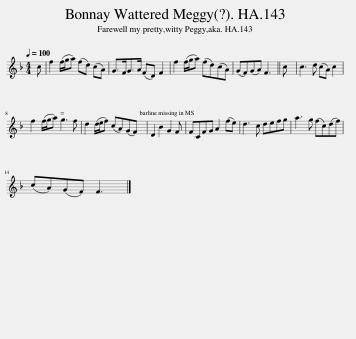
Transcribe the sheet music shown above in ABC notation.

X:1
L:1/8
Q:1/4=100
M:4/4
I:linebreak $
K:F
V:1 treble
V:1
 c | f2 (f/g/a) (fd) (cA) | G>FG>A (FD) F2 | f2 (f/g/a) (fd)(cA) | (GF)(GA) F3 || %5
 c | c3 d (cA) c2 |$ f2 (f/g/a) g3 f | d2 (d/e/f) (cA)(GF) | D2 B2 G2 F | %10
 FCFG A2 (fe) | d3 c defg | a3 g (fc)(df) |$ (cA)(GF) F3 |] %14
